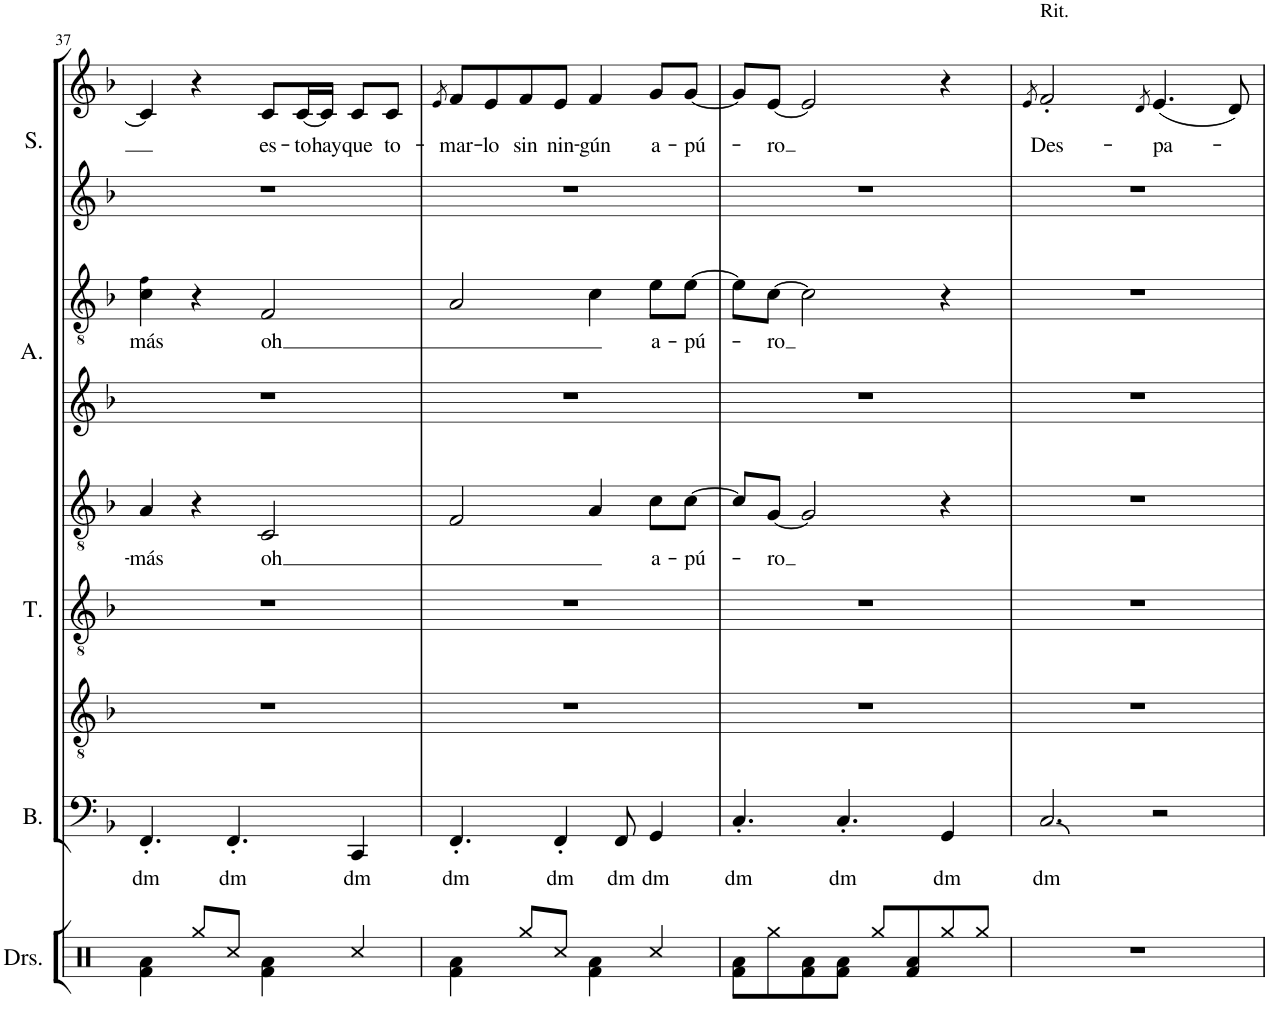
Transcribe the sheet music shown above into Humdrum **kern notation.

**kern	**text	**kern	**text	**kern	**text	**kern	**text
*part4	*part4	*part3	*part3	*part2	*part2	*part1	*part1
*staff4	*staff4	*staff3	*staff3	*staff2	*staff2	*staff1	*staff1
*I"Bass (Matt Sallee)	*	*I"Tenor (Scott Hoying)	*	*I"Alto (Mitch Grassi)	*	*I"Soprano (Kirstin Maldonado)	*
*I'B.	*	*I'T.	*	*I'A.	*	*I'S.	*
!!LO:PB:g=z
*clefF4	*	*clefGv2	*	*clefGv2	*	*clefG2	*
*k[b-]	*	*k[b-]	*	*k[b-]	*	*k[b-]	*
*M4/4	*	*M4/4	*	*M4/4	*	*M4/4	*
=37	=37	=37	=37	=37	=37	=37	=37
!	!LO:LY:b	!	!LO:LY:b	!	!LO:LY:b	!	!
4.FF'/	dm	4A/	más	4c\ 4f!\	más	4c/]	.
.	.	4r	.	4r	.	4r	.
!	!LO:LY:b	!	!	!	!	!	!
4.FF'/	dm	.	.	.	.	.	.
!	!	!	!LO:LY:b	!	!LO:LY:b	!	!LO:LY:b
.	.	2C/	oh	2F/	oh	8c/L	es-
!	!	!	!	!	!	!	!LO:LY:b
.	.	.	.	.	.	[16c/L	-to
!	!	!	!	!	!	!	!LO:LY:b
.	.	.	.	.	.	16c/JJ]	hay
!	!LO:LY:b	!	!	!	!	!	!LO:LY:b
4CC/	dm	.	.	.	.	8c/L	que
!	!	!	!	!	!	!	!LO:LY:b
.	.	.	.	.	.	8c/J	to-
=38	=38	=38	=38	=38	=38	=38	=38
.	.	.	.	.	.	8qe/	.
!	!LO:LY:b	!	!	!	!	!	!LO:LY:b
4.FF'/	dm	2F/	.	2A/	.	8f/L	-mar-
!	!	!	!	!	!	!	!LO:LY:b
.	.	.	.	.	.	8e/	-lo
!	!	!	!	!	!	!	!LO:LY:b
.	.	.	.	.	.	8f/	sin
!	!LO:LY:b	!	!	!	!	!	!LO:LY:b
4FF'/	dm	.	.	.	.	8e/J	nin-
!	!	!	!	!	!	!	!LO:LY:b
.	.	4A/	.	4c\	.	4f/	-gún
!	!LO:LY:b	!	!	!	!	!	!
8FF/	dm	.	.	.	.	.	.
!	!LO:LY:b	!	!LO:LY:b	!	!LO:LY:b	!	!LO:LY:b
4GG/	dm	8c\L	a-	8e\L	a-	8g/L	-a-
!	!	!	!LO:LY:b	!	!LO:LY:b	!	!LO:LY:b
.	.	[8c\J	-pú-	[8e\J	-pú-	[8g/J	-pú-
=39	=39	=39	=39	=39	=39	=39	=39
!	!LO:LY:b	!	!	!	!	!	!
4.C'/	dm	8c/L]	.	8e\L]	.	8g/L]	.
!	!	!	!LO:LY:b	!	!LO:LY:b	!	!LO:LY:b
.	.	[8G/J	-ro	[8c\J	-ro	[8e/J	-ro
.	.	2G/]	.	2c\]	.	2e/]	.
!	!LO:LY:b	!	!	!	!	!	!
4.C'/	dm	.	.	.	.	.	.
!	!LO:LY:b	!	!	!	!	!	!
4GG/	dm	4r	.	4r	.	4r	.
=40	=40	=40	=40	=40	=40	=40	=40
.	.	.	.	.	.	8qe/	.
!	!	!	!	!	!	!LO:TX:a:t=Rit.	!
!	!LO:LY:b	!	!	!	!	!	!LO:LY:b
*^	*	*	*	*	*	*	*
2C/	4.C	dm	1r	.	1r	.	2f'/	Des-
.	16AALL	.	.	.	.	.	.	.
.	16GGJJ	.	.	.	.	.	.	.
.	.	.	.	.	.	.	8qd/	.
!	!	!	!	!	!	!	!	!LO:LY:b
2r	16EELL	.	.	.	.	.	(4.e/	-pa-
.	16CCJJ	.	.	.	.	.	.	.
.	8ryy	.	.	.	.	.	.	.
.	4ryy	.	.	.	.	.	.	.
.	.	.	.	.	.	.	8d/)	.
*v	*v	*	*	*	*	*	*	*
=	=	=	=	=	=	=	=
*-	*-	*-	*-	*-	*-	*-	*-
